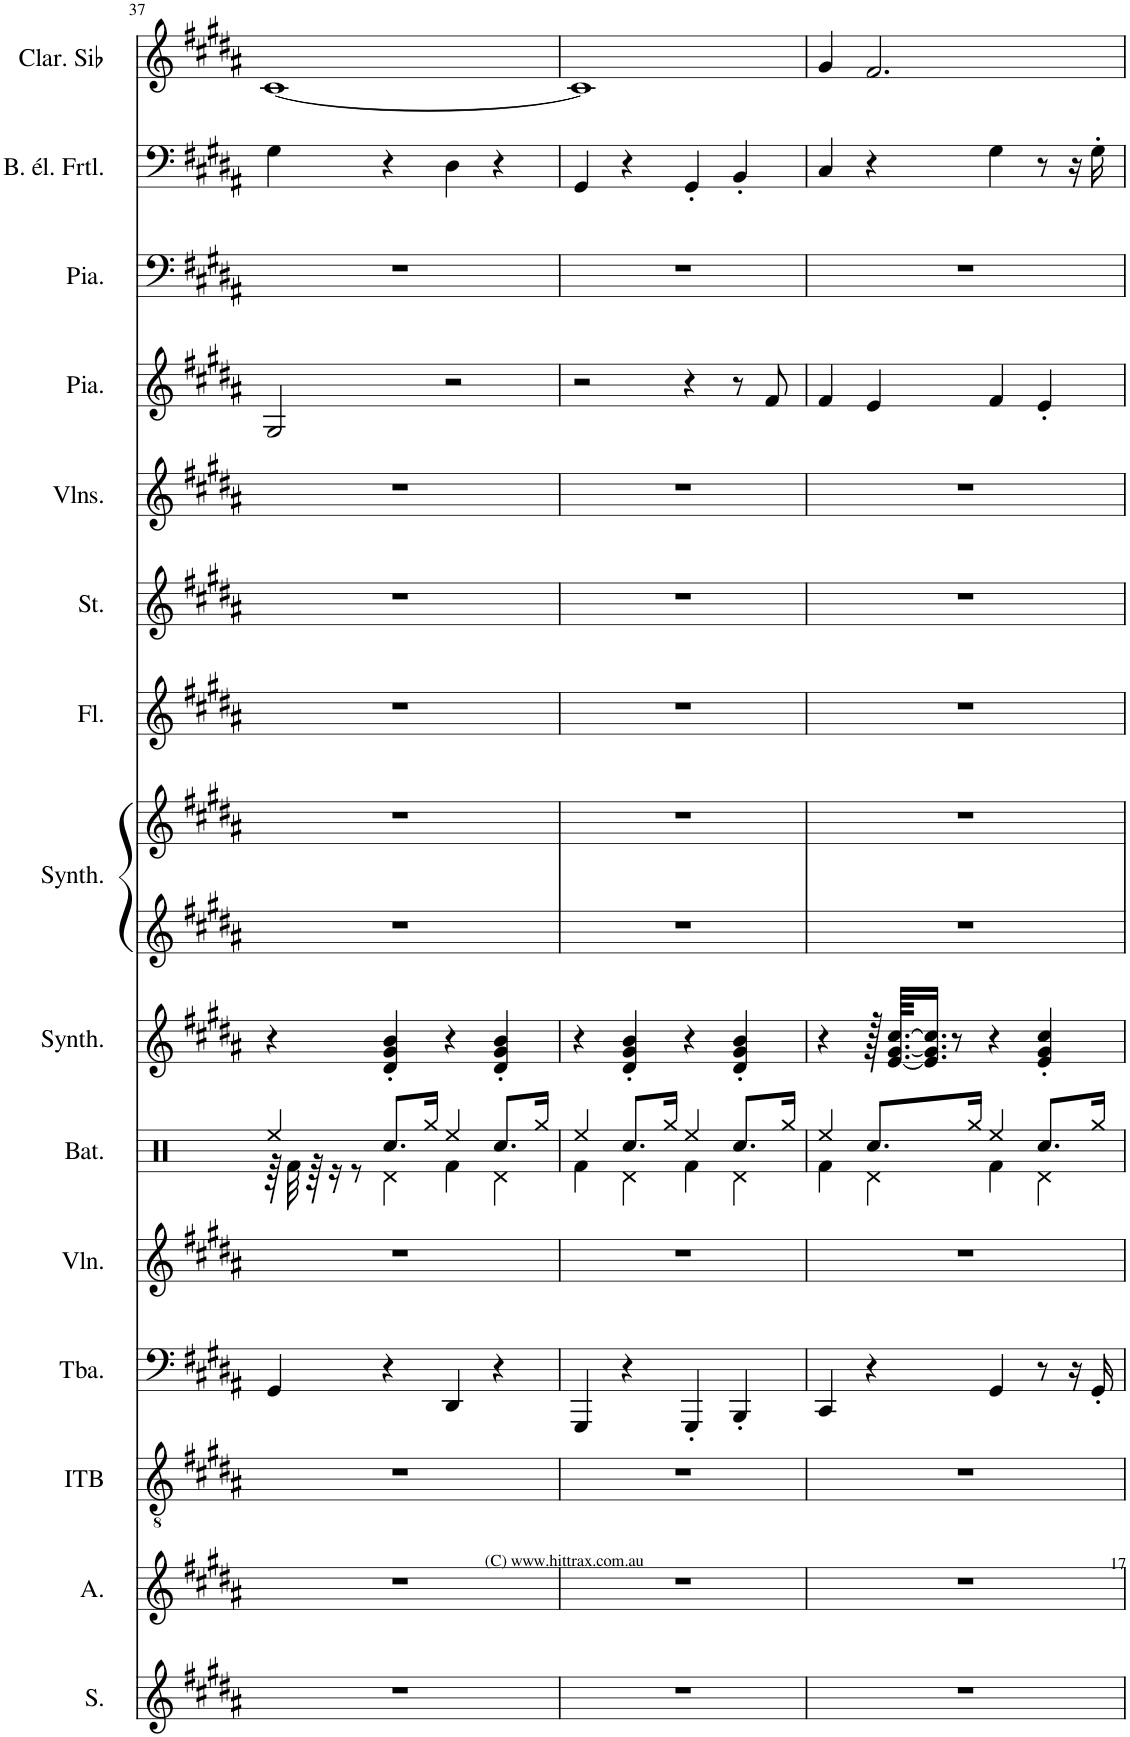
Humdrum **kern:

**kern	**kern	**kern	**kern	**kern	**kern	**kern	**kern	**kern	**kern	**kern	**kern	**kern	**kern	**kern	**kern
*part15	*part14	*part13	*part12	*part11	*part10	*part9	*part8	*part8	*part7	*part6	*part5	*part4	*part3	*part2	*part1
*staff16	*staff15	*staff14	*staff13	*staff12	*staff11	*staff10	*staff9	*staff8	*staff7	*staff6	*staff5	*staff4	*staff3	*staff2	*staff1
*I"Soprano	*I"Alto	*I"Banjo Irlandais Ténor	*I"Tuba	*I"Violon	*I"Batterie	*I"Synthétiseur de dents de scie	*I"Synthétiseur d'instruments à cordes	*	*I"Flûte	*I"Cordes	*I"Violons	*I"Piano	*I"Piano	*I"Basse électrique fretless, Dance Me To The End Of Love	*I"Clarinette en Sib
*I'S.	*I'A.	*	*I'Tba.	*I'Vln.	*I'Bat.	*I'Synth.	*I'Synth.	*	*I'Fl.	*	*I'Vlns.	*I'Pia.	*I'Pia.	*I'B. él. Frtl.	*I'Clar. Sib
!!LO:PB:g=z
*clefG2	*clefG2	*clefGv2	*clefF4	*clefG2	*clefX	*clefG2	*clefG2	*clefG2	*clefG2	*clefG2	*clefG2	*clefG2	*clefF4	*clefF4	*clefG2
*	*	*Trd7c12	*	*	*	*	*	*	*	*	*	*	*	*Trd7c12	*Trd1c2
*k[f#c#g#d#a#]	*k[f#c#g#d#a#]	*k[f#c#g#d#a#]	*k[f#c#g#d#a#]	*k[f#c#g#d#a#]	*k[]	*k[f#c#g#d#a#]	*k[f#c#g#d#a#]	*k[f#c#g#d#a#]	*k[f#c#g#d#a#]	*k[f#c#g#d#a#]	*k[f#c#g#d#a#]	*k[f#c#g#d#a#]	*k[f#c#g#d#a#]	*k[f#c#g#d#a#]	*k[f#c#g#d#a#]
*M4/4	*M4/4	*M4/4	*M4/4	*M4/4	*M4/4	*M4/4	*M4/4	*M4/4	*M4/4	*M4/4	*M4/4	*M4/4	*M4/4	*M4/4	*M4/4
=37	=37	=37	=37	=37	=37	=37	=37	=37	=37	=37	=37	=37	=37	=37	=37
*	*	*	*	*	*^	*	*	*	*	*	*	*	*	*	*
1r	1r	1r	4GG#/	1r	4Ree/	64r	4r	1r	1r	1r	1r	1r	2G#/	1r	4G#\	[1c#
.	.	.	.	.	.	32Rf\	.	.	.	.	.	.	.	.	.	.
.	.	.	.	.	.	64r	.	.	.	.	.	.	.	.	.	.
.	.	.	.	.	.	16r	.	.	.	.	.	.	.	.	.	.
.	.	.	.	.	.	8r	.	.	.	.	.	.	.	.	.	.
.	.	.	4r	.	8.Rcc/L	4Rd\	4d#/' 4g#/' 4b/'	.	.	.	.	.	.	.	4r	.
.	.	.	.	.	16Rgg/Jk	.	.	.	.	.	.	.	.	.	.	.
.	.	.	4DD#/	.	4Ree/	4Rf\	4r	.	.	.	.	.	2r	.	4D#\	.
.	.	.	4r	.	8.Rcc/L	4Rd\	4d#/' 4g#/' 4b/'	.	.	.	.	.	.	.	4r	.
.	.	.	.	.	16Rgg/Jk	.	.	.	.	.	.	.	.	.	.	.
=38	=38	=38	=38	=38	=38	=38	=38	=38	=38	=38	=38	=38	=38	=38	=38	=38
1r	1r	1r	4GGG#/	1r	4Ree/	4Rf\	4r	1r	1r	1r	1r	1r	2r	1r	4GG#/	1c#]
.	.	.	4r	.	8.Rcc/L	4Rd\	4d#/' 4g#/' 4b/'	.	.	.	.	.	.	.	4r	.
.	.	.	.	.	16Rgg/Jk	.	.	.	.	.	.	.	.	.	.	.
.	.	.	4GGG#'/	.	4Ree/	4Rf\	4r	.	.	.	.	.	4r	.	4GG#'/	.
.	.	.	4BBB'/	.	8.Rcc/L	4Rd\	4d#/' 4g#/' 4b/'	.	.	.	.	.	8r	.	4BB'/	.
.	.	.	.	.	.	.	.	.	.	.	.	.	8f#/	.	.	.
.	.	.	.	.	16Rgg/Jk	.	.	.	.	.	.	.	.	.	.	.
=39	=39	=39	=39	=39	=39	=39	=39	=39	=39	=39	=39	=39	=39	=39	=39	=39
1r	1r	1r	4CC#/	1r	4Ree/	4Rf\	4r	1r	1r	1r	1r	1r	4f#/	1r	4C#/	4g#/
.	.	.	4r	.	8.Rcc/L	4Rd\	128r	.	.	.	.	.	4e/	.	4r	2.f#/
.	.	.	.	.	.	.	[64.e/ [64.g#/ [64.cc#/KKLL	.	.	.	.	.	.	.	.	.
.	.	.	.	.	.	.	16.e/] 16.g#/] 16.cc#/]JJ	.	.	.	.	.	.	.	.	.
.	.	.	.	.	.	.	8r	.	.	.	.	.	.	.	.	.
.	.	.	.	.	16Rgg/Jk	.	.	.	.	.	.	.	.	.	.	.
.	.	.	4GG#/	.	4Ree/	4Rf\	4r	.	.	.	.	.	4f#/	.	4G#\	.
.	.	.	8r	.	8.Rcc/L	4Rd\	4e/' 4g#/' 4cc#/'	.	.	.	.	.	4e'/	.	8r	.
.	.	.	16r	.	.	.	.	.	.	.	.	.	.	.	16r	.
.	.	.	16GG#'/	.	16Rgg/Jk	.	.	.	.	.	.	.	.	.	16G#'\	.
*	*	*	*	*	*v	*v	*	*	*	*	*	*	*	*	*	*
=	=	=	=	=	=	=	=	=	=	=	=	=	=	=	=
*-	*-	*-	*-	*-	*-	*-	*-	*-	*-	*-	*-	*-	*-	*-	*-
